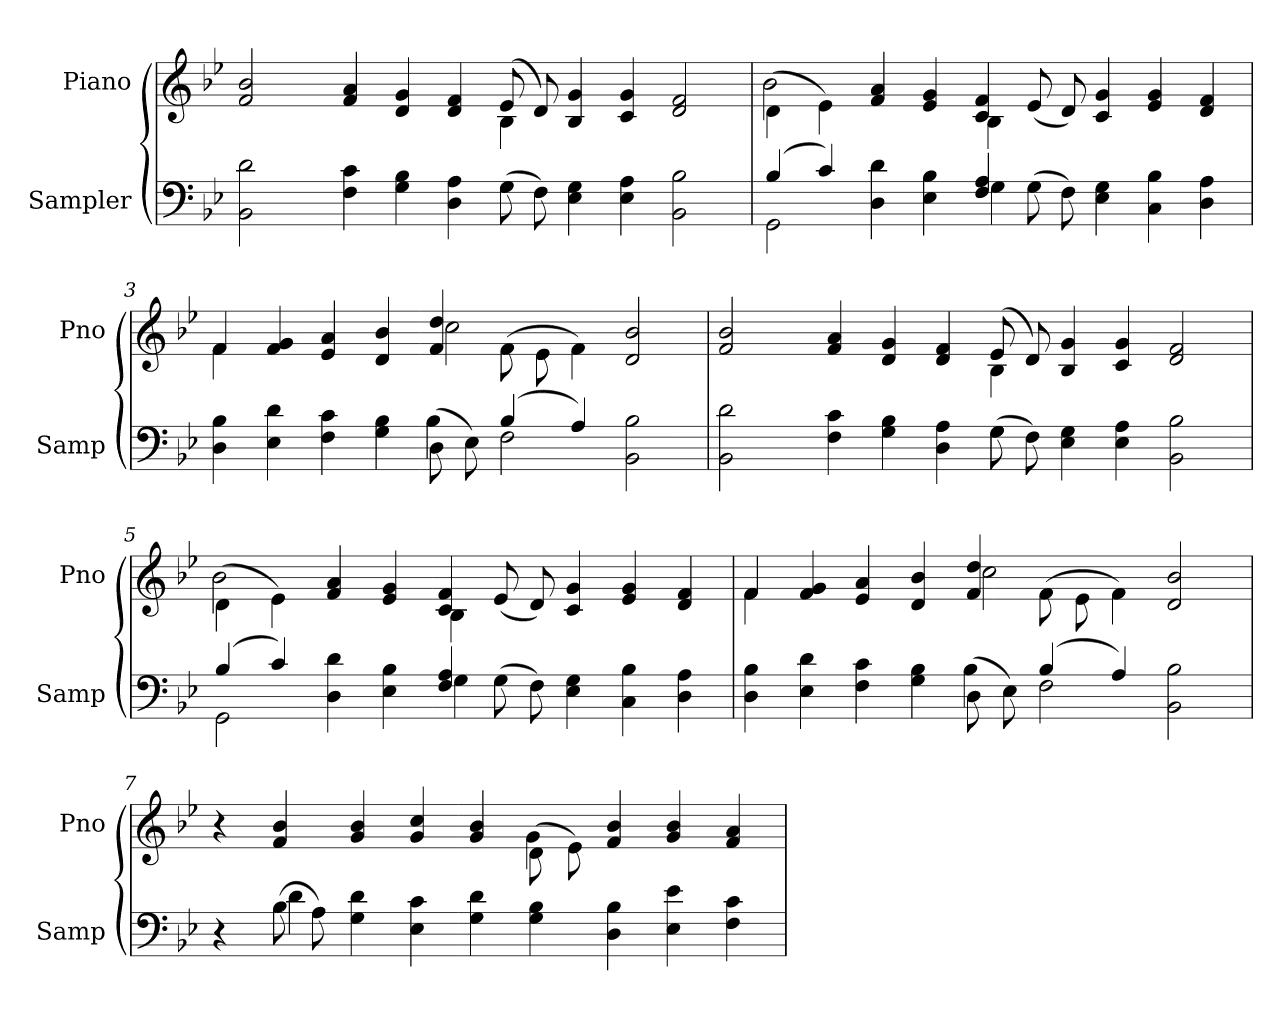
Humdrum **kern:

**kern	**kern
*part2	*part1
*staff2	*staff1
*I"Sampler	*I"Piano
*I'Samp	*I'Pno
*clefF4	*clefG2
*k[b-e-]	*k[b-e-]
*B-:	*B-:
=1	=1
*^	*^
2BB- 2d	4ryy	2f 2b-	4ryy
*v	*v	*	*
*	*v	*v
4F 4c	4f 4a
4G 4B-	4d 4g
4D 4A	4d 4f
*^	*^
(8G\	4G	(8e-/	4B-
8F\)	.	8d/)	.
4E-\ 4G\	1ryy	4B- 4g	1ryy
4E-\ 4A\	.	4c 4g	.
2BB-\ 2B-\	.	2d 2f	.
=2	=2	=2	=2
(4B-/	2GG	(4d\	2b-
4c/)	.	4e-\)	.
4D 4d	2ryy	4f 4a	2ryy
4E- 4B-	.	4e- 4g	.
4F 4A	4G	4c 4f	4B-
(8G\	1ryy	(8e-/	1ryy
8F\)	.	8d/)	.
4E- 4G	.	4c 4g	.
4C 4B-	.	4e- 4g	.
4D 4A	.	4d 4f	.
=3	=3	=3	=3
4D 4B-	1ryy	4f/	4f
4E- 4d	.	4f 4g	2.ryy
4F 4c	.	4e- 4a	.
4G 4B-	.	4d 4b-	.
(8D\	4B-	4f 4dd	2cc
8E-\)	.	.	.
(4B-/	2F	(8f\	.
.	.	8e-\	.
4A/)	.	4f\)	2.ryy
2BB- 2B-	2ryy	2d 2b-	.
=4	=4	=4	=4
2BB- 2d	4ryy	2f 2b-	4ryy
*v	*v	*	*
*	*v	*v
4F 4c	4f 4a
4G 4B-	4d 4g
4D 4A	4d 4f
*^	*^
(8G\	4G	(8e-/	4B-
8F\)	.	8d/)	.
4E-\ 4G\	1ryy	4B- 4g	1ryy
4E-\ 4A\	.	4c 4g	.
2BB-\ 2B-\	.	2d 2f	.
=5	=5	=5	=5
(4B-/	2GG	(4d\	2b-
4c/)	.	4e-\)	.
4D 4d	2ryy	4f 4a	2ryy
4E- 4B-	.	4e- 4g	.
4F 4A	4G	4c 4f	4B-
(8G\	1ryy	(8e-/	1ryy
8F\)	.	8d/)	.
4E- 4G	.	4c 4g	.
4C 4B-	.	4e- 4g	.
4D 4A	.	4d 4f	.
=6	=6	=6	=6
4D 4B-	1ryy	4f/	4f
4E- 4d	.	4f 4g	2.ryy
4F 4c	.	4e- 4a	.
4G 4B-	.	4d 4b-	.
(8D\	4B-	4f 4dd	2cc
8E-\)	.	.	.
(4B-/	2F	(8f\	.
.	.	8e-\	.
4A/)	.	4f\)	2.ryy
2BB- 2B-	2ryy	2d 2b-	.
=7	=7	=7	=7
4r	4ryy	4r	4ryy
*	*	*v	*v
(8B-\	4d	4f 4b-
8A\)	.	.
4G 4d	1..ryy	4g 4b-
4E- 4c	.	4g 4cc
4G 4d	.	4g 4b-
*	*	*^
4G 4B-	.	(8d\	4g
.	.	8e-\)	.
4D 4B-	.	4f 4b-	2.ryy
4E- 4e-	.	4g 4b-	.
4F 4c	.	4f 4a	.
*v	*v	*	*
*	*v	*v
=	=
*-	*-
